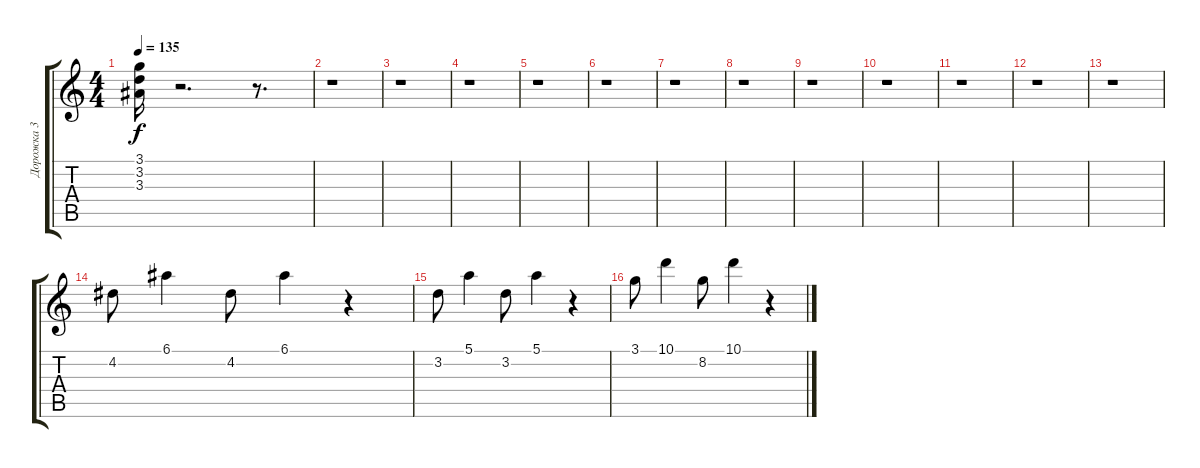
\track ("Дорожка 3" "Дорожка 3") {instrument electricguitarclean}
\staff {score tabs}
\tuning (E4 B3 G3 D3 A2 E2) {hide}
\ts (4 4)
\tempo 135
\clef g2
\ks c
(3.1 3.2 3.3).16{dy f} r.2{d} r.8{d} |
r.1 |
r.1 |
r.1 |
r.1 |
r.1 |
r.1 |
r.1 |
r.1 |
r.1 |
r.1 |
r.1 |
r.1 |
4.2.8 6.1.4 4.2.8 6.1.4 r.4 |
3.2.8 5.1.4 3.2.8 5.1.4 r.4 |
3.1.8 10.1.4 8.2.8 10.1.4 r.4
